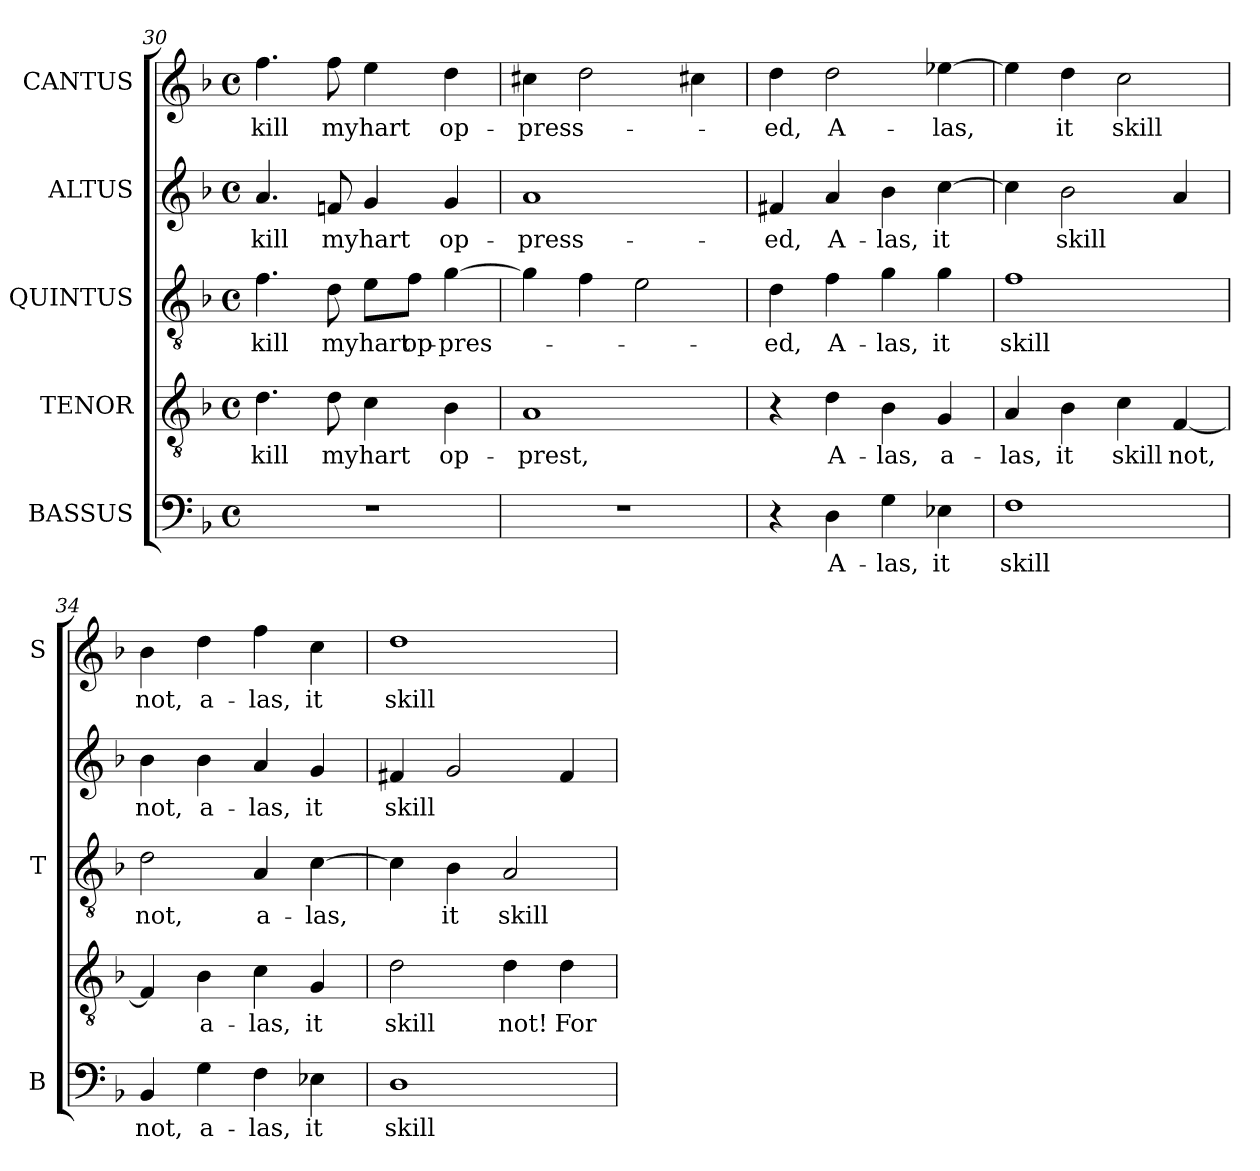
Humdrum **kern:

**kern	**text	**kern	**text	**kern	**text	**kern	**text	**kern	**text
*part5	*part5	*part4	*part4	*part3	*part3	*part2	*part2	*part1	*part1
*staff5	*staff5	*staff4	*staff4	*staff3	*staff3	*staff2	*staff2	*staff1	*staff1
*I"BASSUS	*	*I"TENOR	*	*I"QUINTUS	*	*I"ALTUS	*	*I"CANTUS	*
*I'B	*	*	*	*I'T	*	*	*	*I'S	*
*clefF4	*	*clefGv2	*	*clefGv2	*	*clefG2	*	*clefG2	*
*	*	*ITrd7c12	*	*ITrd7c12	*	*	*	*	*
*k[b-]	*	*k[b-]	*	*k[b-]	*	*k[b-]	*	*k[b-]	*
*d:	*	*d:	*	*d:	*	*d:	*	*d:	*
*M4/4	*	*M4/4	*	*M4/4	*	*M4/4	*	*M4/4	*
*met(c)	*	*met(c)	*	*met(c)	*	*met(c)	*	*met(c)	*
=30	=30	=30	=30	=30	=30	=30	=30	=30	=30
!	!	!	!LO:LY:b:color=#000000	!	!	!	!	!	!
!	!	!	!	!	!LO:LY:b:color=#000000	!	!	!	!
!	!	!	!	!	!	!	!LO:LY:b:color=#000000	!	!
!	!	!	!	!	!	!	!	!	!LO:LY:b:color=#000000
1r	.	4.Di\	kill	4.Fi\	kill	4.ai/	kill	4.ffi\	kill
!	!	!	!LO:LY:b:color=#000000	!	!	!	!	!	!
!	!	!	!	!	!LO:LY:b:color=#000000	!	!	!	!
!	!	!	!	!	!	!	!LO:LY:b:color=#000000	!	!
!	!	!	!	!	!	!	!	!	!LO:LY:b:color=#000000
.	.	8Di\	my	8Di\	my	8fni/	my	8ffi\	my
!	!	!	!LO:LY:b:color=#000000	!	!	!	!	!	!
!	!	!	!	!	!LO:LY:b:color=#000000	!	!	!	!
!	!	!	!	!	!	!	!LO:LY:b:color=#000000	!	!
!	!	!	!	!	!	!	!	!	!LO:LY:b:color=#000000
.	.	4Ci\	hart	8Ei\L	hart	4gi/	hart	4eei\	hart
!	!	!	!	!	!LO:LY:b:color=#000000	!	!	!	!
.	.	.	.	8Fi\J	op-	.	.	.	.
!	!	!	!LO:LY:b:color=#000000	!	!	!	!	!	!
!	!	!	!	!	!LO:LY:b:color=#000000	!	!	!	!
!	!	!	!	!	!	!	!LO:LY:b:color=#000000	!	!
!	!	!	!	!	!	!	!	!	!LO:LY:b:color=#000000
.	.	4BB-i\	op-	[>4Gi\	-pres-	4gi/	op-	4ddi\	op-
=31	=31	=31	=31	=31	=31	=31	=31	=31	=31
!	!	!	!LO:LY:b:color=#000000	!	!	!	!	!	!
!	!	!	!	!	!	!	!LO:LY:b:color=#000000	!	!
!	!	!	!	!	!	!	!	!	!LO:LY:b:color=#000000
1r	.	1AAi	-prest,	4Gi\]	.	1ai	-press-	4cc#Xi\	-press-
.	.	.	.	4Fi\	.	.	.	2ddi\	.
.	.	.	.	2Ei\	.	.	.	.	.
.	.	.	.	.	.	.	.	4cc#Xi\	.
=32	=32	=32	=32	=32	=32	=32	=32	=32	=32
!	!	!	!	!	!LO:LY:b:color=#000000	!	!	!	!
!	!	!	!	!	!	!	!LO:LY:b:color=#000000	!	!
!	!	!	!	!	!	!	!	!	!LO:LY:b:color=#000000
4r	.	4r	.	4Di\	-ed,	4f#Xi/	-ed,	4ddi\	-ed,
!	!LO:LY:b:color=#000000	!	!	!	!	!	!	!	!
!	!	!	!LO:LY:b:color=#000000	!	!	!	!	!	!
!	!	!	!	!	!LO:LY:b:color=#000000	!	!	!	!
!	!	!	!	!	!	!	!LO:LY:b:color=#000000	!	!
!	!	!	!	!	!	!	!	!	!LO:LY:b:color=#000000
4Di\	A-	4Di\	A-	4Fi\	A-	4ai/	A-	2ddi\	A-
!	!LO:LY:b:color=#000000	!	!	!	!	!	!	!	!
!	!	!	!LO:LY:b:color=#000000	!	!	!	!	!	!
!	!	!	!	!	!LO:LY:b:color=#000000	!	!	!	!
!	!	!	!	!	!	!	!LO:LY:b:color=#000000	!	!
4Gi\	-las,	4BB-i\	-las,	4Gi\	-las,	4b-i\	-las,	.	.
!	!LO:LY:b:color=#000000	!	!	!	!	!	!	!	!
!	!	!	!LO:LY:b:color=#000000	!	!	!	!	!	!
!	!	!	!	!	!LO:LY:b:color=#000000	!	!	!	!
!	!	!	!	!	!	!	!LO:LY:b:color=#000000	!	!
!	!	!	!	!	!	!	!	!	!LO:LY:b:color=#000000
4E-Xi\	it	4GGi/	a-	4Gi\	it	[>4cci\	it	[>4ee-Xi\	-las,
=33	=33	=33	=33	=33	=33	=33	=33	=33	=33
!	!LO:LY:b:color=#000000	!	!	!	!	!	!	!	!
!	!	!	!LO:LY:b:color=#000000	!	!	!	!	!	!
!	!	!	!	!	!LO:LY:b:color=#000000	!	!	!	!
1Fi	skill	4AAi/	-las,	1Fi	skill	4cci\]	.	4ee-i\]	.
!	!	!	!LO:LY:b:color=#000000	!	!	!	!	!	!
!	!	!	!	!	!	!	!LO:LY:b:color=#000000	!	!
!	!	!	!	!	!	!	!	!	!LO:LY:b:color=#000000
.	.	4BB-i\	it	.	.	2b-i\	skill	4ddi\	it
!	!	!	!LO:LY:b:color=#000000	!	!	!	!	!	!
!	!	!	!	!	!	!	!	!	!LO:LY:b:color=#000000
.	.	4Ci\	skill	.	.	.	.	2cci\	skill
!	!	!	!LO:LY:b:color=#000000	!	!	!	!	!	!
.	.	[<4FFi/	not,	.	.	4ai/	.	.	.
=34	=34	=34	=34	=34	=34	=34	=34	=34	=34
!	!LO:LY:b:color=#000000	!	!	!	!	!	!	!	!
!	!	!	!	!	!LO:LY:b:color=#000000	!	!	!	!
!	!	!	!	!	!	!	!LO:LY:b:color=#000000	!	!
!	!	!	!	!	!	!	!	!	!LO:LY:b:color=#000000
4BB-i/	not,	4FFi/]	.	2Di\	not,	4b-i\	not,	4b-i\	not,
!	!LO:LY:b:color=#000000	!	!	!	!	!	!	!	!
!	!	!	!LO:LY:b:color=#000000	!	!	!	!	!	!
!	!	!	!	!	!	!	!LO:LY:b:color=#000000	!	!
!	!	!	!	!	!	!	!	!	!LO:LY:b:color=#000000
4Gi\	a-	4BB-i\	a-	.	.	4b-i\	a-	4ddi\	a-
!	!LO:LY:b:color=#000000	!	!	!	!	!	!	!	!
!	!	!	!LO:LY:b:color=#000000	!	!	!	!	!	!
!	!	!	!	!	!LO:LY:b:color=#000000	!	!	!	!
!	!	!	!	!	!	!	!LO:LY:b:color=#000000	!	!
!	!	!	!	!	!	!	!	!	!LO:LY:b:color=#000000
4Fi\	-las,	4Ci\	-las,	4AAi/	a-	4ai/	-las,	4ffi\	-las,
!	!LO:LY:b:color=#000000	!	!	!	!	!	!	!	!
!	!	!	!LO:LY:b:color=#000000	!	!	!	!	!	!
!	!	!	!	!	!LO:LY:b:color=#000000	!	!	!	!
!	!	!	!	!	!	!	!LO:LY:b:color=#000000	!	!
!	!	!	!	!	!	!	!	!	!LO:LY:b:color=#000000
4E-Xi\	it	4GGi/	it	[>4Ci\	-las,	4gi/	it	4cci\	it
!!LO:LB:g=z
=35	=35	=35	=35	=35	=35	=35	=35	=35	=35
!	!LO:LY:b:color=#000000	!	!	!	!	!	!	!	!
!	!	!	!LO:LY:b:color=#000000	!	!	!	!	!	!
!	!	!	!	!	!	!	!LO:LY:b:color=#000000	!	!
!	!	!	!	!	!	!	!	!	!LO:LY:b:color=#000000
1Di	skill	2Di\	skill	4Ci\]	.	4f#Xi/	skill	1ddi	skill
!	!	!	!	!	!LO:LY:b:color=#000000	!	!	!	!
.	.	.	.	4BB-i\	it	2gi/	.	.	.
!	!	!	!LO:LY:b:color=#000000	!	!	!	!	!	!
!	!	!	!	!	!LO:LY:b:color=#000000	!	!	!	!
.	.	4Di\	not!	2AAi/	skill	.	.	.	.
!	!	!	!LO:LY:b:color=#000000	!	!	!	!	!	!
.	.	4Di\	For	.	.	4f#i/	.	.	.
=	=	=	=	=	=	=	=	=	=
*-	*-	*-	*-	*-	*-	*-	*-	*-	*-
